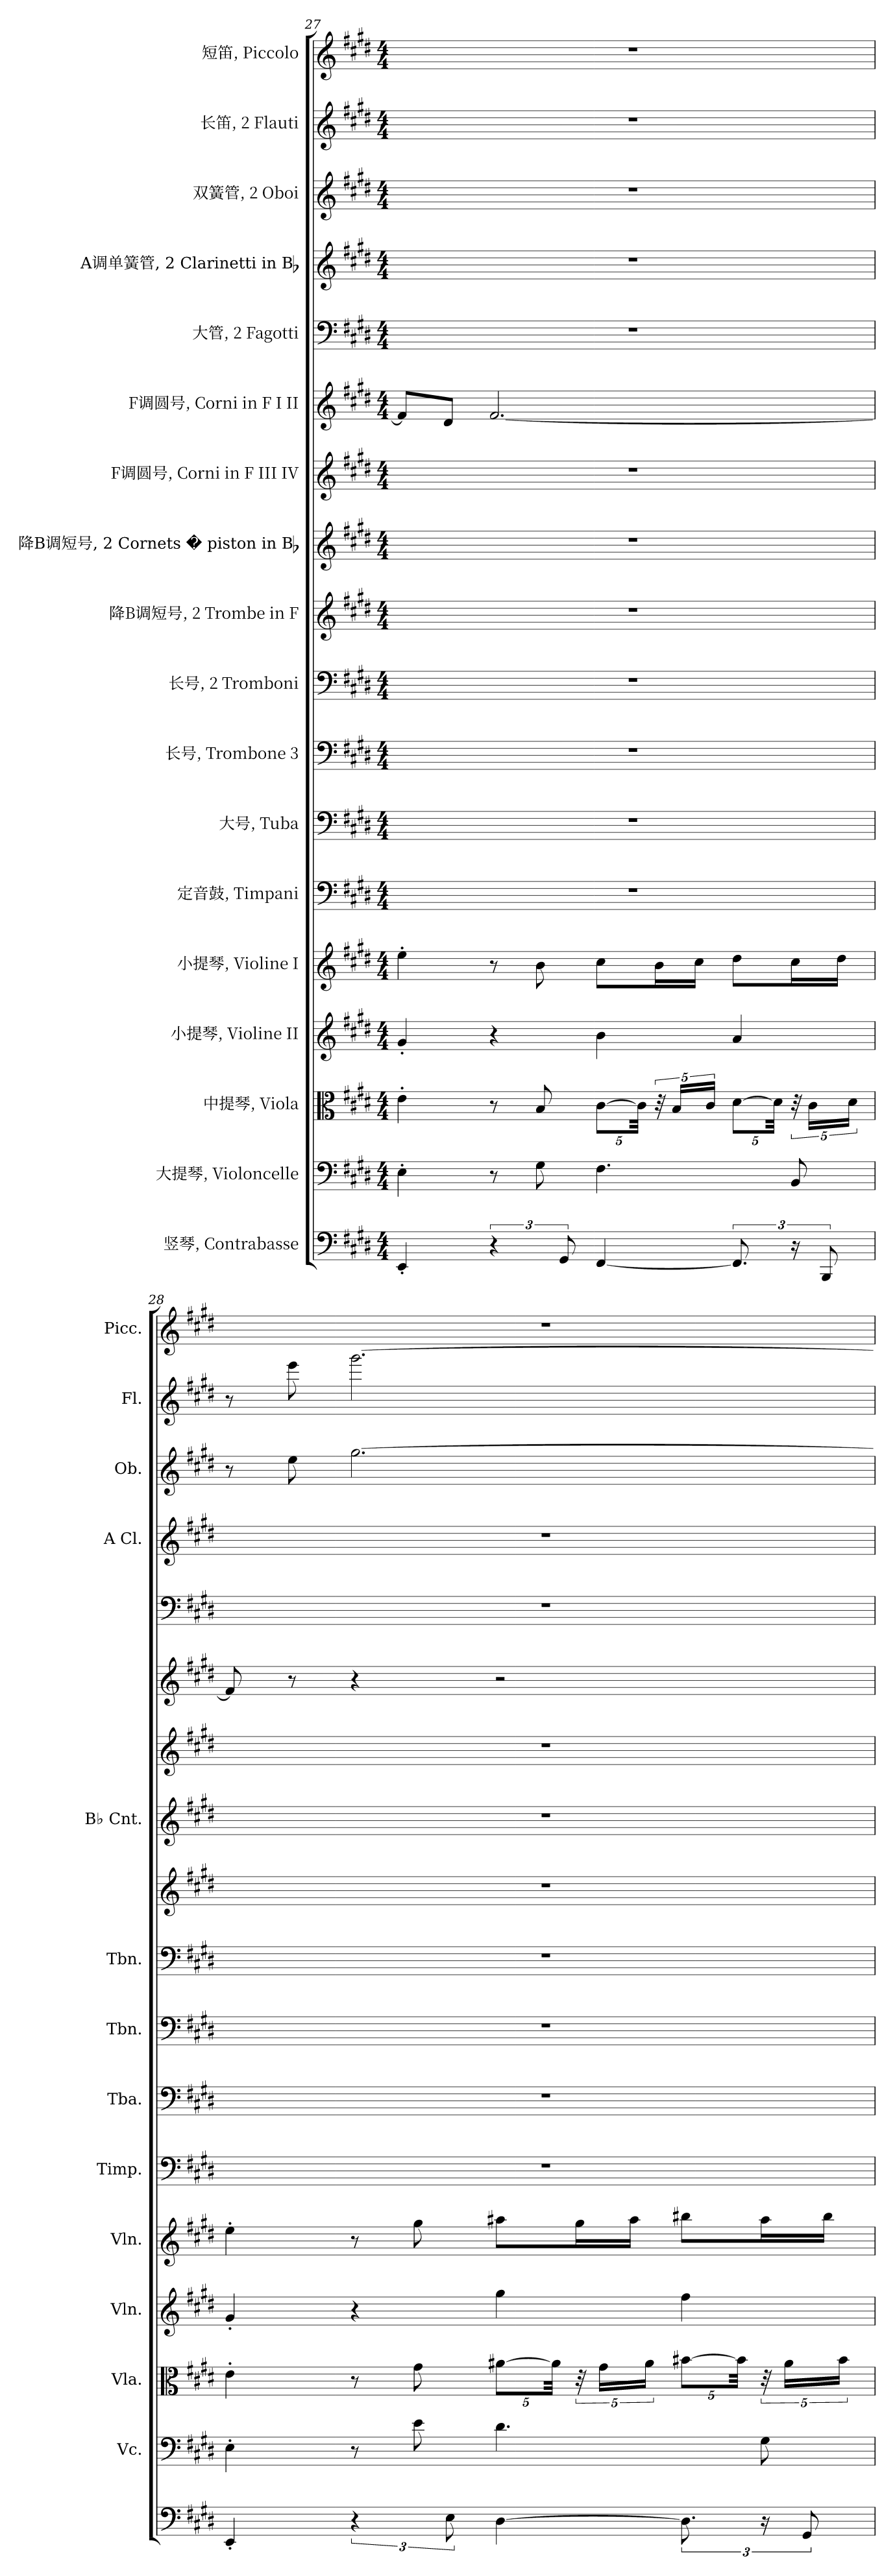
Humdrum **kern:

**kern	**kern	**kern	**kern	**kern	**kern	**kern	**kern	**kern	**kern	**kern	**kern	**kern	**kern	**kern	**kern	**kern	**kern
*part18	*part17	*part16	*part15	*part14	*part13	*part12	*part11	*part10	*part9	*part8	*part7	*part6	*part5	*part4	*part3	*part2	*part1
*staff18	*staff17	*staff16	*staff15	*staff14	*staff13	*staff12	*staff11	*staff10	*staff9	*staff8	*staff7	*staff6	*staff5	*staff4	*staff3	*staff2	*staff1
*I"竖琴, Contrabasse	*I"大提琴, Violoncelle	*I"中提琴, Viola	*I"小提琴, Violine II	*I"小提琴, Violine I	*I"定音鼓, Timpani	*I"大号, Tuba	*I"长号, Trombone 3	*I"长号, 2 Tromboni	*I"降B调短号, 2 Trombe in F	*I"降B调短号, 2 Cornets � piston in Bb	*I"F调圆号, Corni in F III IV	*I"F调圆号, Corni in F I II	*I"大管, 2 Fagotti	*I"A调单簧管, 2 Clarinetti in Bb	*I"双簧管, 2 Oboi	*I"长笛, 2 Flauti	*I"短笛, Piccolo
*	*I'Vc.	*I'Vla.	*I'Vln.	*I'Vln.	*I'Timp.	*I'Tba.	*I'Tbn.	*I'Tbn.	*	*I'B♭ Cnt.	*	*	*	*I'A Cl.	*I'Ob.	*I'Fl.	*I'Picc.
*clefF4	*clefF4	*clefC3	*clefG2	*clefG2	*clefF4	*clefF4	*clefF4	*clefF4	*clefG2	*clefG2	*clefG2	*clefG2	*clefF4	*clefG2	*clefG2	*clefG2	*clefG2
*	*	*	*	*	*	*	*	*	*ITrd1c2	*ITrd1c2	*ITrd4c7	*ITrd4c7	*	*ITrd2c3	*	*	*ITrd-7c-12
*k[f#c#g#d#]	*k[f#c#g#d#]	*k[f#c#g#d#]	*k[f#c#g#d#]	*k[f#c#g#d#]	*k[f#c#g#d#]	*k[f#c#g#d#]	*k[f#c#g#d#]	*k[f#c#g#d#]	*k[f#c#]	*k[f#c#]	*k[f#c#g#]	*k[f#c#g#]	*k[f#c#g#d#]	*k[f#c#g#d#a#e#b#]	*k[f#c#g#d#]	*k[f#c#g#d#]	*k[f#c#g#d#]
*M4/4	*M4/4	*M4/4	*M4/4	*M4/4	*M4/4	*M4/4	*M4/4	*M4/4	*M4/4	*M4/4	*M4/4	*M4/4	*M4/4	*M4/4	*M4/4	*M4/4	*M4/4
*MM122	*MM122	*MM122	*MM122	*MM122	*MM122	*MM122	*MM122	*MM122	*MM122	*MM122	*MM122	*MM122	*MM122	*MM122	*MM122	*MM122	*MM122
=27	=27	=27	=27	=27	=27	=27	=27	=27	=27	=27	=27	=27	=27	=27	=27	=27	=27
4EE'/	4E'\	4e'\	4g#'/	4ee'\	1r	1r	1r	1r	1r	1r	1r	8B/L]	1r	1r	1r	1r	1r
.	.	.	.	.	.	.	.	.	.	.	.	8G#/J	.	.	.	.	.
6r	8r	8r	4r	8r	.	.	.	.	.	.	.	[2.B/	.	.	.	.	.
.	8G#\	8B/	.	8b\	.	.	.	.	.	.	.	.	.	.	.	.	.
12GG#/	.	.	.	.	.	.	.	.	.	.	.	.	.	.	.	.	.
[4FF#/	4.F#\	[10c#\L	4b\	8cc#\L	.	.	.	.	.	.	.	.	.	.	.	.	.
.	.	40c#\Jkk]	.	.	.	.	.	.	.	.	.	.	.	.	.	.	.
.	.	40r	.	16b\L	.	.	.	.	.	.	.	.	.	.	.	.	.
.	.	20B/LL	.	.	.	.	.	.	.	.	.	.	.	.	.	.	.
.	.	.	.	16cc#\JJ	.	.	.	.	.	.	.	.	.	.	.	.	.
.	.	20c#/JJ	.	.	.	.	.	.	.	.	.	.	.	.	.	.	.
12.FF#/]	.	[10d#\L	4a/	8dd#\L	.	.	.	.	.	.	.	.	.	.	.	.	.
.	.	40d#\Jkk]	.	.	.	.	.	.	.	.	.	.	.	.	.	.	.
24r	8BB/	40r	.	16cc#\L	.	.	.	.	.	.	.	.	.	.	.	.	.
.	.	20c#\LL	.	.	.	.	.	.	.	.	.	.	.	.	.	.	.
12BBB/	.	.	.	.	.	.	.	.	.	.	.	.	.	.	.	.	.
.	.	.	.	16dd#\JJ	.	.	.	.	.	.	.	.	.	.	.	.	.
.	.	20d#\JJ	.	.	.	.	.	.	.	.	.	.	.	.	.	.	.
!!LO:PB:g=z
=28	=28	=28	=28	=28	=28	=28	=28	=28	=28	=28	=28	=28	=28	=28	=28	=28	=28
*	*	*	*	*	*	*	*	*	*	*	*	*	*	*	*	*	*MM122
4EE'/	4E'\	4e'\	4g#'/	4ee'\	1r	1r	1r	1r	1r	1r	1r	8B/]	1r	1r	8r	8r	1r
.	.	.	.	.	.	.	.	.	.	.	.	8r	.	.	8ee\	8eee\	.
6r	8r	8r	4r	8r	.	.	.	.	.	.	.	4r	.	.	[2.gg#\	[2.ggg#\	.
.	8e\	8g#\	.	8gg#\	.	.	.	.	.	.	.	.	.	.	.	.	.
12E\	.	.	.	.	.	.	.	.	.	.	.	.	.	.	.	.	.
[4D#\	4.d#\	[10a#X\L	4gg#\	8aa#X\L	.	.	.	.	.	.	.	2r	.	.	.	.	.
.	.	40a#\Jkk]	.	.	.	.	.	.	.	.	.	.	.	.	.	.	.
.	.	40r	.	16gg#\L	.	.	.	.	.	.	.	.	.	.	.	.	.
.	.	20g#\LL	.	.	.	.	.	.	.	.	.	.	.	.	.	.	.
.	.	.	.	16aa#\JJ	.	.	.	.	.	.	.	.	.	.	.	.	.
.	.	20a#\JJ	.	.	.	.	.	.	.	.	.	.	.	.	.	.	.
12.D#\]	.	[10b#X\L	4ff#\	8bb#X\L	.	.	.	.	.	.	.	.	.	.	.	.	.
.	.	40b#\Jkk]	.	.	.	.	.	.	.	.	.	.	.	.	.	.	.
24r	8G#\	40r	.	16aa#\L	.	.	.	.	.	.	.	.	.	.	.	.	.
.	.	20a#\LL	.	.	.	.	.	.	.	.	.	.	.	.	.	.	.
12GG#/	.	.	.	.	.	.	.	.	.	.	.	.	.	.	.	.	.
.	.	.	.	16bb#\JJ	.	.	.	.	.	.	.	.	.	.	.	.	.
.	.	20b#\JJ	.	.	.	.	.	.	.	.	.	.	.	.	.	.	.
=	=	=	=	=	=	=	=	=	=	=	=	=	=	=	=	=	=
*-	*-	*-	*-	*-	*-	*-	*-	*-	*-	*-	*-	*-	*-	*-	*-	*-	*-
